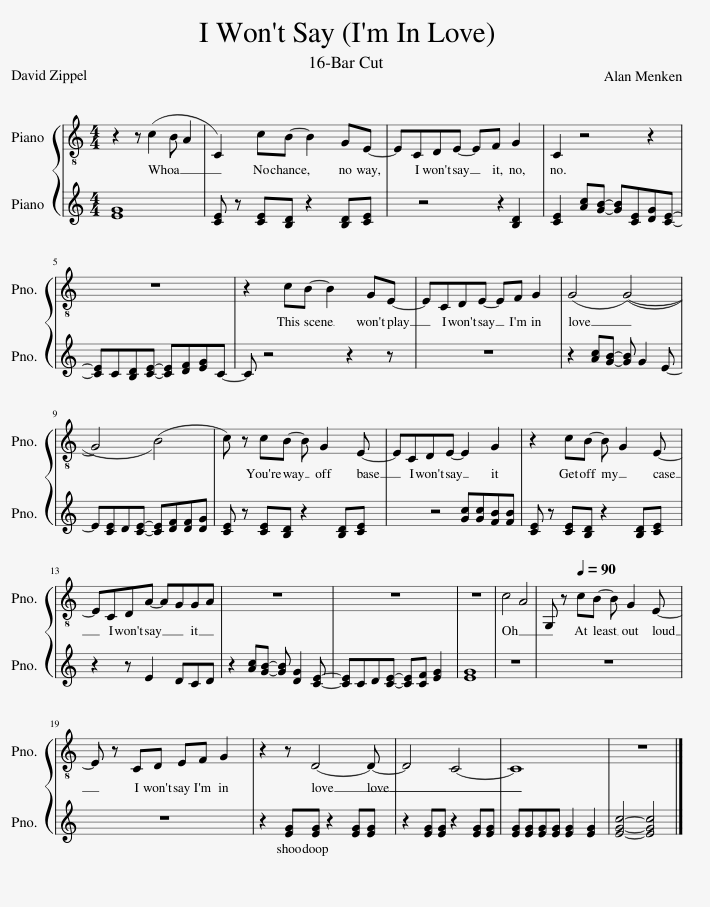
X:1
%%score { 1 2 }
L:1/8
M:4/4
I:linebreak $
K:C
V:1 treble-8
V:2 treble
V:1
 z2 z (c2 B A2 | C2) cB- B2 GE- | ECDE- EF G2 | C2 z4 z2 |$ z8 | %5
 z2 cB- B2 GE- | ECDE- EF G2 | (G4 (G4-) |$ G4 (B4) | c) z cB- B G2 E- | %10
 ECDE- E2 G2 | z2 cB- B G2 E- |$ ECDA- AGGA | z8 | z8 | %15
 z8 | c4 A4 | G, z[Q:1/4=90] cB- B G2 E- |$ E z CD EF G2 | z2 z D4- D- | %20
 D4 C4- | C8 | z8 |] %23
V:2
 [EG]8 | [CE] z [CE][B,D] z2 [B,D][CE] | z4 z2 [B,D]2 | [CE]2 [Ac][GB]- [GB][CE][DG][CE]- |$ [CE]C[B,D][CE]- [CE][DF][EG]C- | %5
 C z4 z2 z | z8 | z2 [Ac][GB]- [GB] G2 E- |$ E[CE]D[CE]- [CE][DF][DF][DG] | [CE] z [CE][B,D] z2 [B,D][CE] | %10
 z4 [Gc][Gc][FB][FB] | [CE] z [CE][B,D] z2 [B,D][CE] |$ z2 z E2 DCD | z2 [Ac][GB]- [GB] [DG]2 [CE]- | [CE]CD[CE]- [CE][CF] [EG]2 | %15
 [EG]8 | z8 | z8 |$ z8 | z2 [EG][EG] z2 [EG][EG] | %20
 z2 [EG][EG] z2 [EG][EG] | [EG][EG][EG][EG] [EG]2 [EG]2 | [EGc]4- [EGc]4 |] %23
